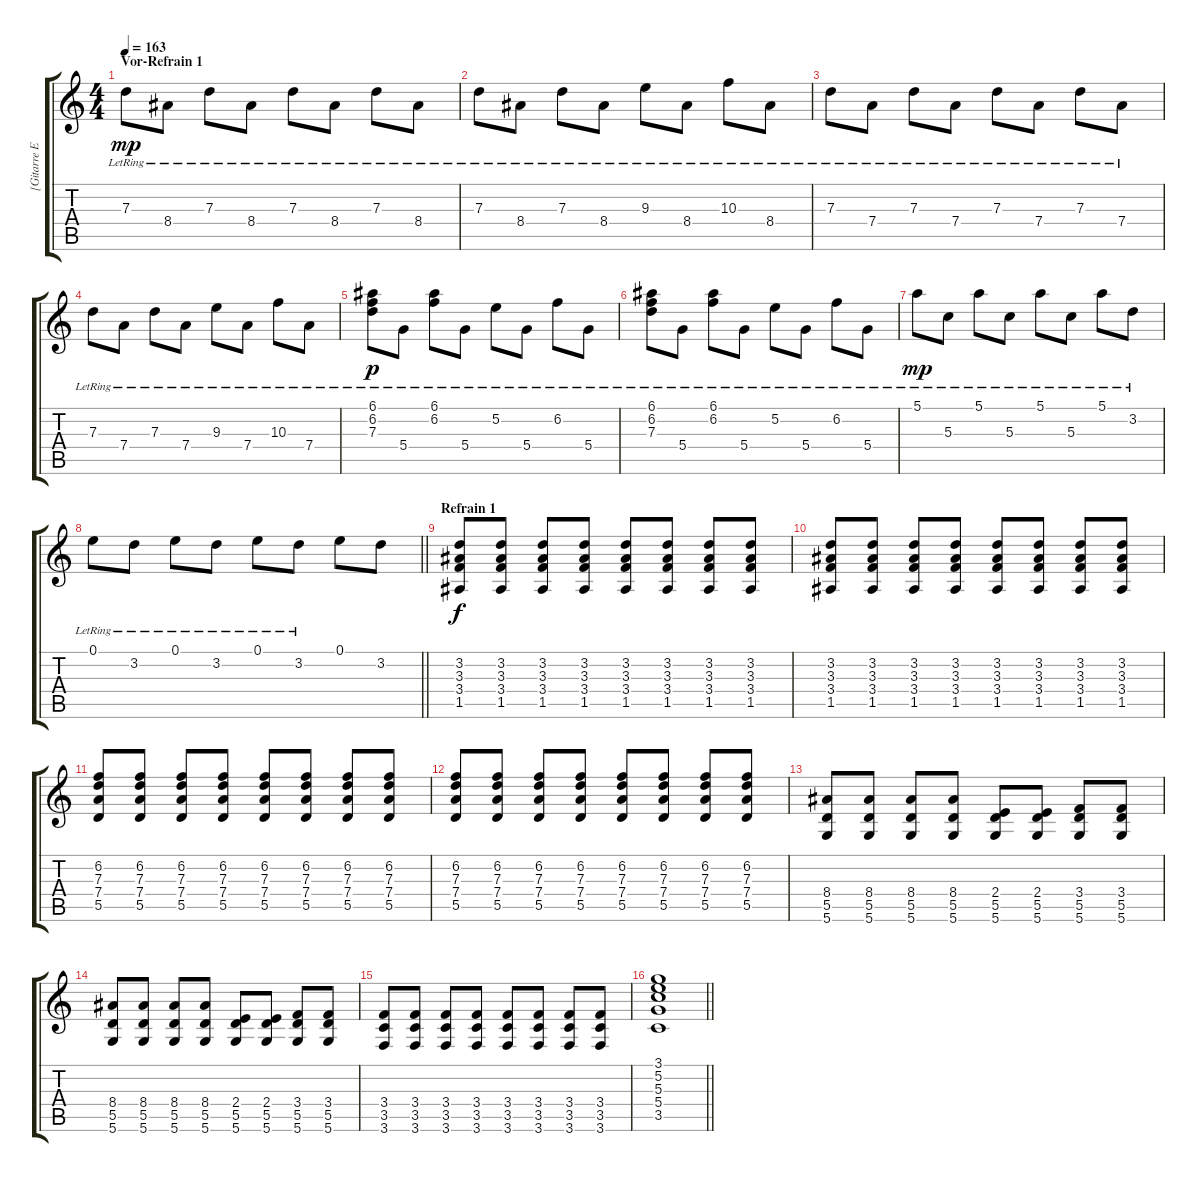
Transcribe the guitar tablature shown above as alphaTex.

\track ("[Gitarre Effekt I]" "[Gitarre E") {instrument overdrivenguitar}
\staff {score tabs}
\tuning (E4 B3 G3 D3 A2 D2) {hide}
\ts (4 4)
\section ("" "Vor-Refrain 1")
\tempo 163
\clef g2
\ks c
7.3{lr}.8{dy mp volume 16 balance 8 instrument overdrivenguitar} 8.4{lr}.8 7.3{lr}.8 8.4{lr}.8 7.3{lr}.8 8.4{lr}.8 7.3{lr}.8 8.4{lr}.8 |
7.3{lr}.8 8.4{lr}.8 7.3{lr}.8 8.4{lr}.8 9.3{lr}.8 8.4{lr}.8 10.3{lr}.8 8.4{lr}.8 |
7.3{lr}.8 7.4{lr}.8 7.3{lr}.8 7.4{lr}.8 7.3{lr}.8 7.4{lr}.8 7.3{lr}.8 7.4{lr}.8 |
7.3{lr}.8 7.4{lr}.8 7.3{lr}.8 7.4{lr}.8 9.3{lr}.8 7.4{lr}.8 10.3{lr}.8 7.4{lr}.8 |
(6.1{lr} 6.2 7.3{lr}).8{dy p volume 16} 5.4{lr}.8 (6.1{lr} 6.2).8 5.4{lr}.8 5.2{lr}.8 5.4{lr}.8 6.2{lr}.8 5.4{lr}.8 |
(6.1{lr} 6.2 7.3{lr}).8 5.4{lr}.8 (6.1{lr} 6.2).8 5.4{lr}.8 5.2{lr}.8 5.4{lr}.8 6.2{lr}.8 5.4{lr}.8 |
5.1{lr}.8{dy mp volume 12} 5.3{lr}.8 5.1{lr}.8 5.3{lr}.8 5.1{lr}.8 5.3{lr}.8 5.1{lr}.8 3.2{lr}.8 |
\barLineRight lightlight
0.1{lr}.8 3.2{lr}.8 0.1{lr}.8 3.2{lr}.8 0.1{lr}.8 3.2{lr}.8 0.1.8 3.2.8 |
\section ("" "Refrain 1")
(3.2 3.3 3.4 1.5).8{dy f volume 12 balance 14 instrument distortionguitar} (3.2 3.3 3.4 1.5).8 (3.2 3.3 3.4 1.5).8 (3.2 3.3 3.4 1.5).8 (3.2 3.3 3.4 1.5).8 (3.2 3.3 3.4 1.5).8 (3.2 3.3 3.4 1.5).8 (3.2 3.3 3.4 1.5).8 |
(3.2 3.3 3.4 1.5).8 (3.2 3.3 3.4 1.5).8 (3.2 3.3 3.4 1.5).8 (3.2 3.3 3.4 1.5).8 (3.2 3.3 3.4 1.5).8 (3.2 3.3 3.4 1.5).8 (3.2 3.3 3.4 1.5).8 (3.2 3.3 3.4 1.5).8 |
(6.2 7.3 7.4 5.5).8 (6.2 7.3 7.4 5.5).8 (6.2 7.3 7.4 5.5).8 (6.2 7.3 7.4 5.5).8 (6.2 7.3 7.4 5.5).8 (6.2 7.3 7.4 5.5).8 (6.2 7.3 7.4 5.5).8 (6.2 7.3 7.4 5.5).8 |
(6.2 7.3 7.4 5.5).8 (6.2 7.3 7.4 5.5).8 (6.2 7.3 7.4 5.5).8 (6.2 7.3 7.4 5.5).8 (6.2 7.3 7.4 5.5).8 (6.2 7.3 7.4 5.5).8 (6.2 7.3 7.4 5.5).8 (6.2 7.3 7.4 5.5).8 |
(8.4 5.5 5.6).8 (8.4 5.5 5.6).8 (8.4 5.5 5.6).8 (8.4 5.5 5.6).8 (2.4 5.5 5.6).8 (2.4 5.5 5.6).8 (3.4 5.5 5.6).8 (3.4 5.5 5.6).8 |
(8.4 5.5 5.6).8 (8.4 5.5 5.6).8 (8.4 5.5 5.6).8 (8.4 5.5 5.6).8 (2.4 5.5 5.6).8 (2.4 5.5 5.6).8 (3.4 5.5 5.6).8 (3.4 5.5 5.6).8 |
(3.4 3.5 3.6).8 (3.4 3.5 3.6).8 (3.4 3.5 3.6).8 (3.4 3.5 3.6).8 (3.4 3.5 3.6).8 (3.4 3.5 3.6).8 (3.4 3.5 3.6).8 (3.4 3.5 3.6).8 |
\barLineRight lightlight
(3.1 5.2 5.3 5.4 3.5).1
